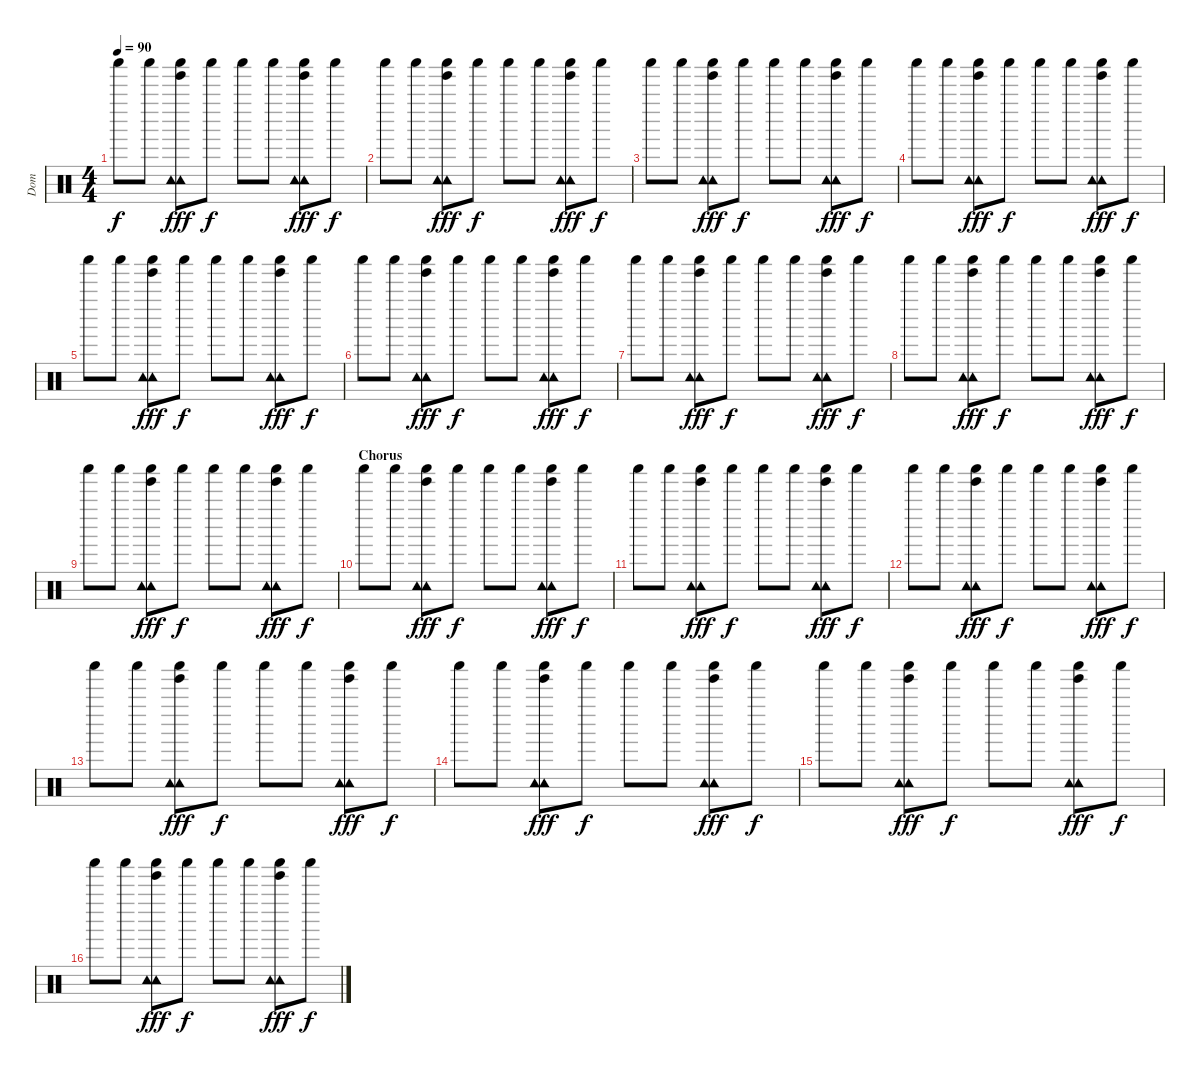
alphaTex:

\track ("Dom" "Dom") {instrument percussion}
\staff {score}
\articulation defaults
\ts (4 4)
\tempo 90
\clef neutral
\ks c "Shaker (hit)".8{dy f} "Shaker (hit)".8
("Tinkle Bell (hit)" "Tambourine (hit)" "Tambourine (hit)" "Shaker (hit)").8{dy fff} "Shaker (hit)".8{dy f} "Shaker (hit)".8 "Shaker (hit)".8 ("Tinkle Bell (hit)" "Tambourine (hit)" "Tambourine (hit)" "Shaker (hit)").8{dy fff} "Shaker (hit)".8{dy f} |
"Shaker (hit)".8 "Shaker (hit)".8 ("Tinkle Bell (hit)" "Tambourine (hit)" "Tambourine (hit)" "Shaker (hit)").8{dy fff} "Shaker (hit)".8{dy f} "Shaker (hit)".8 "Shaker (hit)".8 ("Tinkle Bell (hit)" "Tambourine (hit)" "Tambourine (hit)" "Shaker (hit)").8{dy fff} "Shaker (hit)".8{dy f} |
"Shaker (hit)".8 "Shaker (hit)".8 ("Tinkle Bell (hit)" "Tambourine (hit)" "Tambourine (hit)" "Shaker (hit)").8{dy fff} "Shaker (hit)".8{dy f} "Shaker (hit)".8 "Shaker (hit)".8 ("Tinkle Bell (hit)" "Tambourine (hit)" "Tambourine (hit)" "Shaker (hit)").8{dy fff} "Shaker (hit)".8{dy f} |
"Shaker (hit)".8 "Shaker (hit)".8 ("Tinkle Bell (hit)" "Tambourine (hit)" "Tambourine (hit)" "Shaker (hit)").8{dy fff} "Shaker (hit)".8{dy f} "Shaker (hit)".8 "Shaker (hit)".8 ("Tinkle Bell (hit)" "Tambourine (hit)" "Tambourine (hit)" "Shaker (hit)").8{dy fff} "Shaker (hit)".8{dy f} |
"Shaker (hit)".8 "Shaker (hit)".8 ("Tinkle Bell (hit)" "Tambourine (hit)" "Tambourine (hit)" "Shaker (hit)").8{dy fff} "Shaker (hit)".8{dy f} "Shaker (hit)".8 "Shaker (hit)".8 ("Tinkle Bell (hit)" "Tambourine (hit)" "Tambourine (hit)" "Shaker (hit)").8{dy fff} "Shaker (hit)".8{dy f} |
"Shaker (hit)".8 "Shaker (hit)".8 ("Tinkle Bell (hit)" "Tambourine (hit)" "Tambourine (hit)" "Shaker (hit)").8{dy fff} "Shaker (hit)".8{dy f} "Shaker (hit)".8 "Shaker (hit)".8 ("Tinkle Bell (hit)" "Tambourine (hit)" "Tambourine (hit)" "Shaker (hit)").8{dy fff} "Shaker (hit)".8{dy f} |
"Shaker (hit)".8 "Shaker (hit)".8 ("Tinkle Bell (hit)" "Tambourine (hit)" "Tambourine (hit)" "Shaker (hit)").8{dy fff} "Shaker (hit)".8{dy f} "Shaker (hit)".8 "Shaker (hit)".8 ("Tinkle Bell (hit)" "Tambourine (hit)" "Tambourine (hit)" "Shaker (hit)").8{dy fff} "Shaker (hit)".8{dy f} |
"Shaker (hit)".8 "Shaker (hit)".8 ("Tinkle Bell (hit)" "Tambourine (hit)" "Tambourine (hit)" "Shaker (hit)").8{dy fff} "Shaker (hit)".8{dy f} "Shaker (hit)".8 "Shaker (hit)".8 ("Tinkle Bell (hit)" "Tambourine (hit)" "Tambourine (hit)" "Shaker (hit)").8{dy fff} "Shaker (hit)".8{dy f} |
"Shaker (hit)".8 "Shaker (hit)".8 ("Tinkle Bell (hit)" "Tambourine (hit)" "Tambourine (hit)" "Shaker (hit)").8{dy fff} "Shaker (hit)".8{dy f} "Shaker (hit)".8 "Shaker (hit)".8 ("Tinkle Bell (hit)" "Tambourine (hit)" "Tambourine (hit)" "Shaker (hit)").8{dy fff} "Shaker (hit)".8{dy f} |
\section ("" "Chorus")
"Shaker (hit)".8 "Shaker (hit)".8 ("Tinkle Bell (hit)" "Tambourine (hit)" "Tambourine (hit)" "Shaker (hit)").8{dy fff} "Shaker (hit)".8{dy f} "Shaker (hit)".8 "Shaker (hit)".8 ("Tinkle Bell (hit)" "Tambourine (hit)" "Tambourine (hit)" "Shaker (hit)").8{dy fff} "Shaker (hit)".8{dy f} |
"Shaker (hit)".8 "Shaker (hit)".8 ("Tinkle Bell (hit)" "Tambourine (hit)" "Tambourine (hit)" "Shaker (hit)").8{dy fff} "Shaker (hit)".8{dy f} "Shaker (hit)".8 "Shaker (hit)".8 ("Tinkle Bell (hit)" "Tambourine (hit)" "Tambourine (hit)" "Shaker (hit)").8{dy fff} "Shaker (hit)".8{dy f} |
"Shaker (hit)".8 "Shaker (hit)".8 ("Tinkle Bell (hit)" "Tambourine (hit)" "Tambourine (hit)" "Shaker (hit)").8{dy fff} "Shaker (hit)".8{dy f} "Shaker (hit)".8 "Shaker (hit)".8 ("Tinkle Bell (hit)" "Tambourine (hit)" "Tambourine (hit)" "Shaker (hit)").8{dy fff} "Shaker (hit)".8{dy f} |
"Shaker (hit)".8 "Shaker (hit)".8 ("Tinkle Bell (hit)" "Tambourine (hit)" "Tambourine (hit)" "Shaker (hit)").8{dy fff} "Shaker (hit)".8{dy f} "Shaker (hit)".8 "Shaker (hit)".8 ("Tinkle Bell (hit)" "Tambourine (hit)" "Tambourine (hit)" "Shaker (hit)").8{dy fff} "Shaker (hit)".8{dy f} |
"Shaker (hit)".8 "Shaker (hit)".8 ("Tinkle Bell (hit)" "Tambourine (hit)" "Tambourine (hit)" "Shaker (hit)").8{dy fff} "Shaker (hit)".8{dy f} "Shaker (hit)".8 "Shaker (hit)".8 ("Tinkle Bell (hit)" "Tambourine (hit)" "Tambourine (hit)" "Shaker (hit)").8{dy fff} "Shaker (hit)".8{dy f} |
"Shaker (hit)".8 "Shaker (hit)".8 ("Tinkle Bell (hit)" "Tambourine (hit)" "Tambourine (hit)" "Shaker (hit)").8{dy fff} "Shaker (hit)".8{dy f} "Shaker (hit)".8 "Shaker (hit)".8 ("Tinkle Bell (hit)" "Tambourine (hit)" "Tambourine (hit)" "Shaker (hit)").8{dy fff} "Shaker (hit)".8{dy f} |
"Shaker (hit)".8 "Shaker (hit)".8 ("Tinkle Bell (hit)" "Tambourine (hit)" "Tambourine (hit)" "Shaker (hit)").8{dy fff} "Shaker (hit)".8{dy f} "Shaker (hit)".8 "Shaker (hit)".8 ("Tinkle Bell (hit)" "Tambourine (hit)" "Tambourine (hit)" "Shaker (hit)").8{dy fff} "Shaker (hit)".8{dy f}
